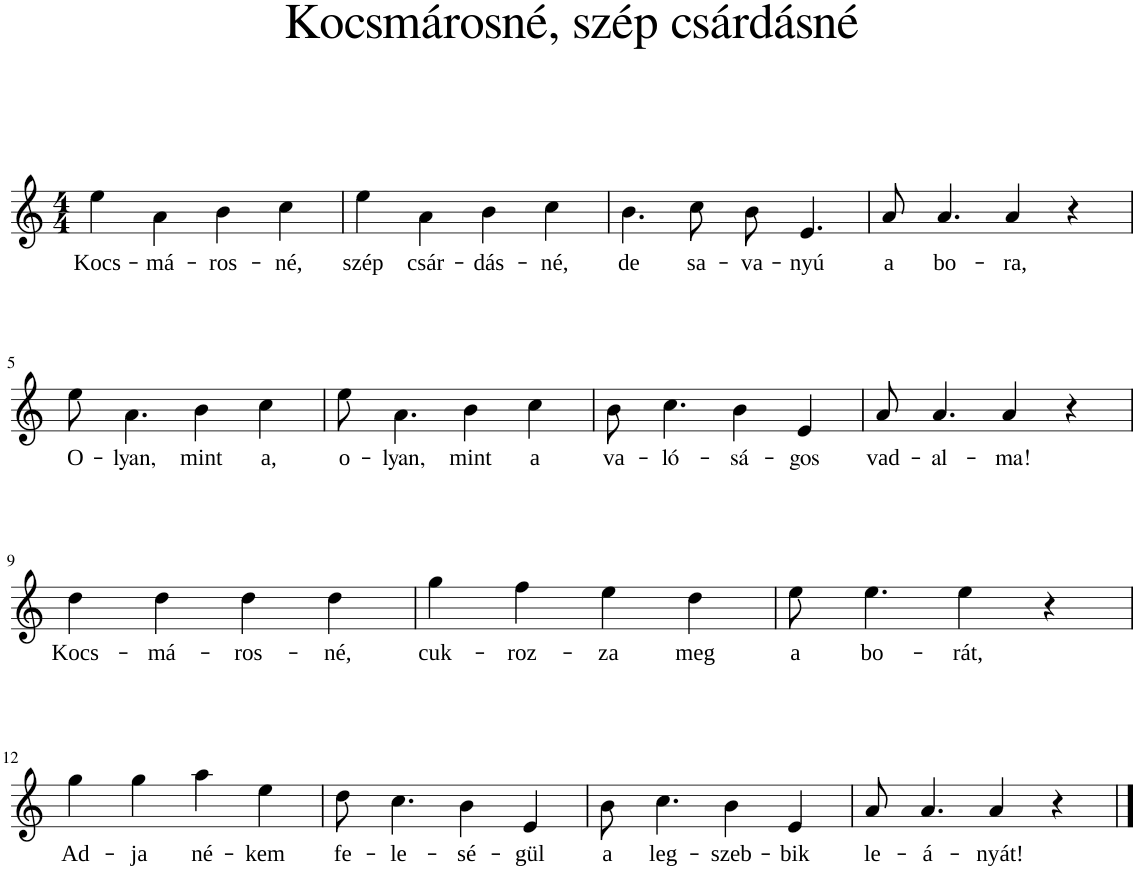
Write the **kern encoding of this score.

**kern	**text
*part1	*part1
*staff1	*staff1
*I"Piano	*
*I'Pno	*
*clefG2	*
*k[]	*
*M4/4	*
=1	=1
!	!LO:LY:b
4ee\	Kocs-
!	!LO:LY:b
4a\	-má-
!	!LO:LY:b
4b\	-ros-
!	!LO:LY:b
4cc\	-né,
=2	=2
!	!LO:LY:b
4ee\	szép
!	!LO:LY:b
4a\	csár-
!	!LO:LY:b
4b\	-dás-
!	!LO:LY:b
4cc\	-né,
=3	=3
!	!LO:LY:b
4.b\	de
!	!LO:LY:b
8cc\	sa-
!	!LO:LY:b
8b\	-va-
!	!LO:LY:b
4.e/	-nyú
=4	=4
!	!LO:LY:b
8a/	a
!	!LO:LY:b
4.a/	bo-
!	!LO:LY:b
4a/	-ra,
4r	.
!!LO:LB:g=z
=5	=5
!	!LO:LY:b
8ee\	O-
!	!LO:LY:b
4.a\	-lyan,
!	!LO:LY:b
4b\	mint
!	!LO:LY:b
4cc\	a,
=6	=6
!	!LO:LY:b
8ee\	o-
!	!LO:LY:b
4.a\	-lyan,
!	!LO:LY:b
4b\	mint
!	!LO:LY:b
4cc\	a
=7	=7
!	!LO:LY:b
8b\	va-
!	!LO:LY:b
4.cc\	-ló-
!	!LO:LY:b
4b\	-sá-
!	!LO:LY:b
4e/	-gos
=8	=8
!	!LO:LY:b
8a/	vad-
!	!LO:LY:b
4.a/	-al-
!	!LO:LY:b
4a/	-ma!
4r	.
!!LO:LB:g=z
=9	=9
!	!LO:LY:b
4dd\	Kocs-
!	!LO:LY:b
4dd\	-má-
!	!LO:LY:b
4dd\	-ros-
!	!LO:LY:b
4dd\	-né,
=10	=10
!	!LO:LY:b
4gg\	cuk-
!	!LO:LY:b
4ff\	-roz-
!	!LO:LY:b
4ee\	-za
!	!LO:LY:b
4dd\	meg
=11	=11
!	!LO:LY:b
8ee\	a
!	!LO:LY:b
4.ee\	bo-
!	!LO:LY:b
4ee\	-rát,
4r	.
!!LO:LB:g=z
=12	=12
!	!LO:LY:b
4gg\	Ad-
!	!LO:LY:b
4gg\	-ja
!	!LO:LY:b
4aa\	né-
!	!LO:LY:b
4ee\	-kem
=13	=13
!	!LO:LY:b
8dd\	fe-
!	!LO:LY:b
4.cc\	-le-
!	!LO:LY:b
4b\	-sé-
!	!LO:LY:b
4e/	-gül
=14	=14
!	!LO:LY:b
8b\	a
!	!LO:LY:b
4.cc\	leg-
!	!LO:LY:b
4b\	-szeb-
!	!LO:LY:b
4e/	-bik
=15	=15
!	!LO:LY:b
8a/	le-
!	!LO:LY:b
4.a/	-á-
!	!LO:LY:b
4a/	-nyát!
4r	.
==	==
*-	*-
